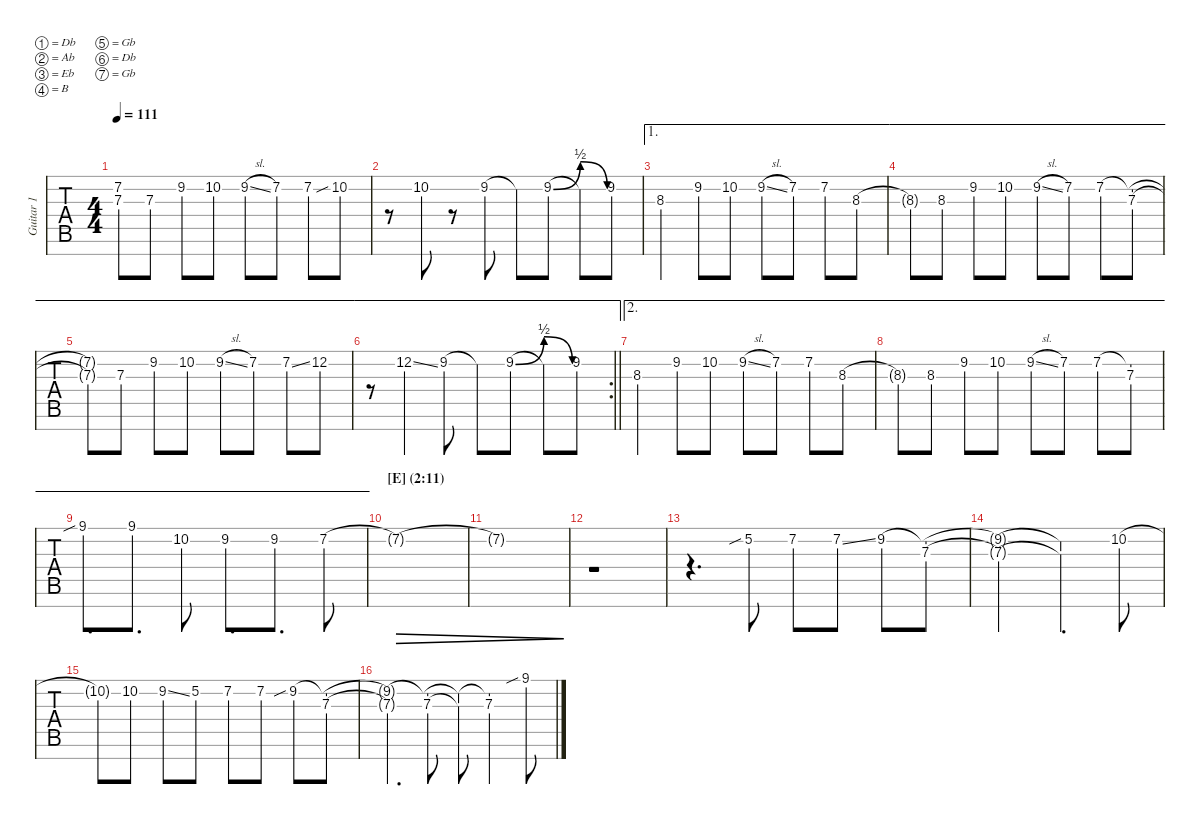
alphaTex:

\defaultSystemsLayout 4
\hideDynamics
\bracketExtendMode nobrackets
\multiTrackTrackNamePolicy allsystems
\firstSystemTrackNameMode fullname
\otherSystemsTrackNameMode fullname
\otherSystemsTrackNameOrientation horizontal
\track ("Guitar 1" "Gtr. 1") {instrument overdrivenguitar}
\staff {tabs}
\tuning (Db4 Ab3 Eb3 B2 Gb2 Db2 Gb1)
\ts (4 4)
\scale
1.00249
\tempo 111
\accidentals auto
\clef g2
\ottava regular
\simile none
\ks c
(7.2{t acc #} 7.3{t acc #}).8{dy mf} 7.3{acc #}.8 9.2.8 10.2{acc #}.8 9.2{sl}.8 7.2{acc #}.8 7.2{acc #}.8 10.2{sib acc #}.8 |
\scale
0.997103 r.8 10.2{acc #}.8 r.8 9.2.8 9.2{t}.8 9.2{be (bendrelease 9.6 0 16.8 2 29.4 2 33.6 0)}.8 9.2{t}.8 9.2.8 |
\ae 1
\scale
1.00041 8.3.4 9.2.8 10.2{acc #}.8 9.2{sl}.8 7.2{acc #}.8 7.2{acc #}.8 8.3.8 |
\ae 1
\scale
1.00041 8.3{t}.8 8.3.8 9.2.8 10.2{acc #}.8 9.2{sl}.8 7.2{acc #}.8 7.2{acc #}.8 (7.3{acc #} 7.2{t acc #}).8 |
\ae 1
\scale
1.00123 (7.2{t acc #} 7.3{t acc #}).8 7.3{acc #}.8 9.2.8 10.2{acc #}.8 9.2{sl}.8 7.2{acc #}.8 7.2{ss acc #}.8 12.2{acc #}.8 |
\ae 1
\rc 2
\scale
0.997956
\barLineRight lightlight
r.8 12.2{ss acc #}.4 9.2.8 9.2{t}.8 9.2{be (bendrelease 9.6 0 16.8 2 29.4 2 33.6 0)}.8 9.2{t}.8 9.2.8 |
\ae 2
\scale
1.00089 8.3.4 9.2.8 10.2{acc #}.8 9.2{sl}.8 7.2{acc #}.8 7.2{acc #}.8 8.3.8 |
\ae 2
\scale
1.00089 8.3{t}.8 8.3.8 9.2.8 10.2{acc #}.8 9.2{sl}.8 7.2{acc #}.8 7.2{acc #}.8 (7.3{acc #} 7.2{t acc #}).8 |
\ae 2
\scale
0.998228 9.1{sib acc #}.8{d} 9.1{acc #}.8{d} 10.2{acc #}.8 9.2.8{d} 9.2.8{d} 7.2{acc #}.8 |
\section ("" "[E] (2:11)")
\scale
0.999038 7.2{t acc #}.1{dec} |
\scale
1.00442 7.2{t acc #}.1{dec} |
\scale
1.00173 r.1 |
\scale
0.994809 r.4{d} 5.2{sib acc #}.8 7.2{acc #}.8 7.2{ss acc #}.8 9.2.8 (7.3{acc #} 9.2{t}).8 |
\scale
0.999823 (9.2{t} 7.3{t acc #}).2 (7.3{t acc #} 9.2{t}).4{d} 10.2{acc #}.8 |
\scale
1.00252 10.2{t acc #}.8 10.2{acc #}.8 9.2{ss}.8 5.2{acc #}.8 7.2{acc #}.8 7.2{acc #}.8 9.2{sib}.8 (7.3{acc #} 9.2{t}).8 |
\scale
0.999823 (9.2{t} 7.3{t acc #}).4{d} (7.3{acc #} 9.2{t}).8 (7.3{t acc #} 9.2{t}).8 (7.3{acc #} 9.2{t}).4 9.1{sib acc #}.8
